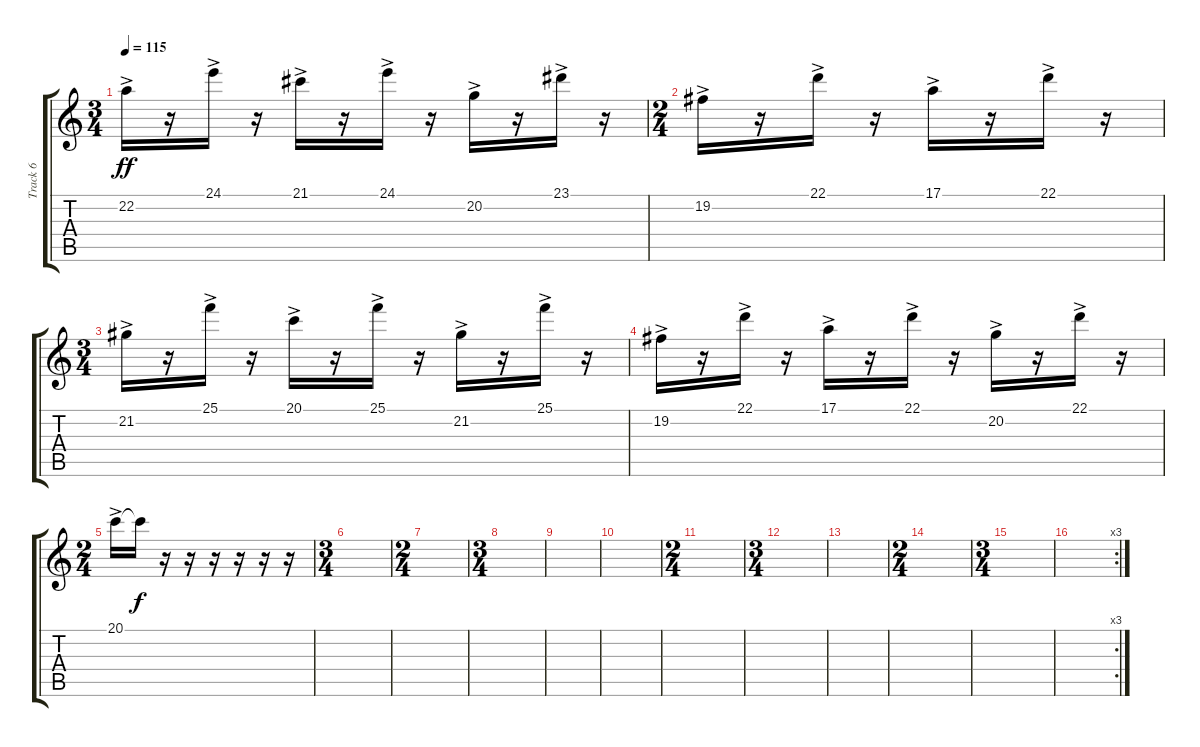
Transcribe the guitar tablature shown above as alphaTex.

\track ("Track 6" "Track 6") {instrument flute}
\staff {score tabs}
\tuning (E4 B3 G3 D3 A2 E2) {hide}
\ts (3 4)
\tempo 115
\clef g2
\ks c
22.2{ac}.16{dy ff} r.16 24.1{ac}.16 r.16 21.1{ac}.16 r.16 24.1{ac}.16 r.16 20.2{ac}.16 r.16 23.1{ac}.16 r.16 |
\ts (2 4)
19.2{ac}.16 r.16 22.1{ac}.16 r.16 17.1{ac}.16 r.16 22.1{ac}.16 r.16 |
\ts (3 4)
21.2{ac}.16 r.16 25.1{ac}.16 r.16 20.1{ac}.16 r.16 25.1{ac}.16 r.16 21.2{ac}.16 r.16 25.1{ac}.16 r.16 |
19.2{ac}.16 r.16 22.1{ac}.16 r.16 17.1{ac}.16 r.16 22.1{ac}.16 r.16 20.2{ac}.16 r.16 22.1{ac}.16 r.16 |
\ts (2 4)
20.1{ac}.16 20.1{t}.16{dy f} r.16 r.16 r.16 r.16 r.16 r.16 |
\ts (3 4)
|
\ts (2 4)
|
\ts (3 4)
|
|
|
\ts (2 4)
|
\ts (3 4)
|
|
\ts (2 4)
|
\ts (3 4)
|
\rc 3
